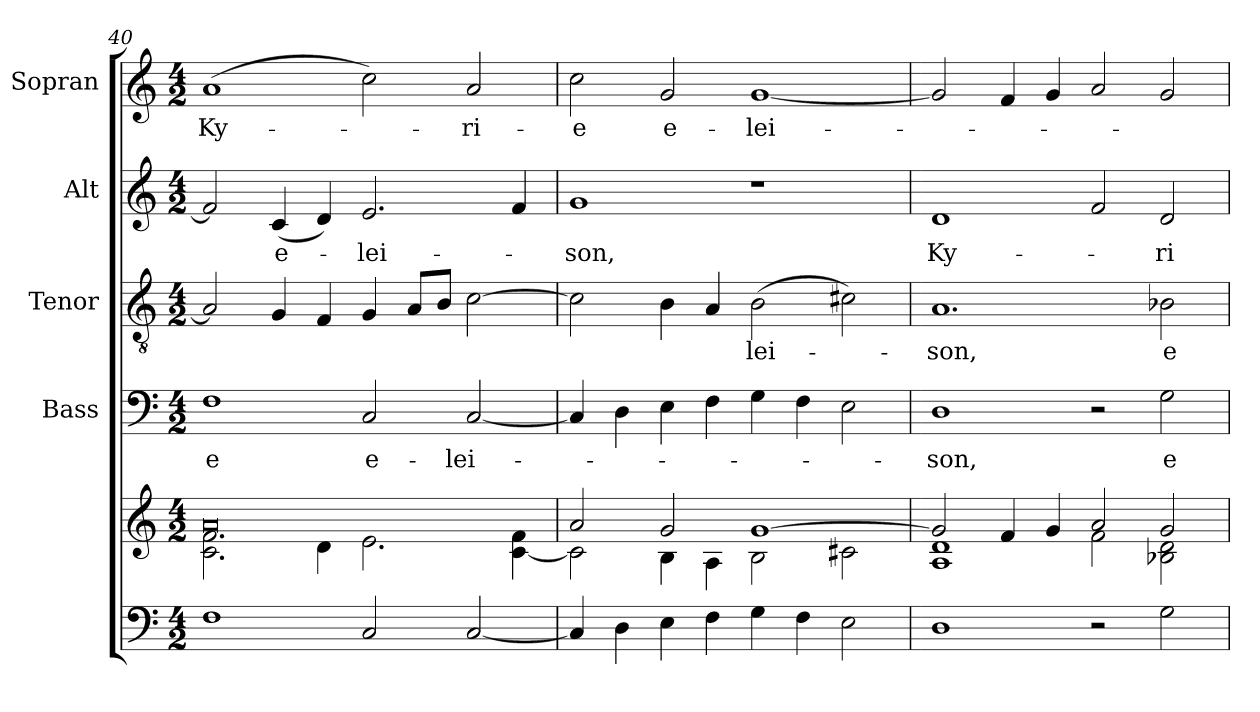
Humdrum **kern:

**kern	**kern	**kern	**text	**kern	**text	**kern	**text	**kern	**text
*part5	*part5	*part4	*part4	*part3	*part3	*part2	*part2	*part1	*part1
*staff6	*staff5	*staff4	*staff4	*staff3	*staff3	*staff2	*staff2	*staff1	*staff1
*	*	*I"Bass	*	*I"Tenor	*	*I"Alt	*	*I"Sopran	*
*	*	*I'B.	*	*I'T.	*	*I'A.	*	*I'S.	*
!!LO:LB:g=z
*clefF4	*clefG2	*clefF4	*	*clefGv2	*	*clefG2	*	*clefG2	*
*k[]	*k[]	*k[]	*	*k[]	*	*k[]	*	*k[]	*
*C:	*C:	*C:	*	*C:	*	*C:	*	*C:	*
*M4/2	*M4/2	*M4/2	*	*M4/2	*	*M4/2	*	*M4/2	*
=40	=40	=40	=40	=40	=40	=40	=40	=40	=40
*	*^	*	*	*	*	*	*	*	*
!	!	!	!	!LO:LY:b	!	!	!	!	!	!LO:LY:b
1F	0a	2.c\ 2.f\	1F	-e	2A/]	.	2f/]	.	(>1a	Ky-
!	!	!	!	!	!	!	!	!LO:LY:b	!	!
.	.	.	.	.	4G/	.	(<4c/	e-	.	.
.	.	4d\	.	.	4F/	.	4d/)	.	.	.
!	!	!	!	!LO:LY:b	!	!	!	!LO:LY:b	!	!
2C/	.	2.e\	2C/	e-	4G/	.	2.e/	-lei-	2cc\)	.
.	.	.	.	.	8A/L	.	.	.	.	.
.	.	.	.	.	8B/J	.	.	.	.	.
!	!	!	!	!LO:LY:b	!	!	!	!	!	!LO:LY:b
[2C/	.	.	[2C/	-lei-	[2c\	.	.	.	2a/	-ri-
.	.	[<4c\ 4f\	.	.	.	.	4f/	.	.	.
=41	=41	=41	=41	=41	=41	=41	=41	=41	=41	=41
!	!	!	!	!	!	!	!	!LO:LY:b	!	!LO:LY:b
4C/]	2a/	2c\]	4C/]	.	2c\]	.	1g	-son,	2cc\	-e
4D\	.	.	4D\	.	.	.	.	.	.	.
!	!	!	!	!	!	!	!	!	!	!LO:LY:b
4E\	2g/	4B\	4E\	.	4B\	.	.	.	2g/	e-
4F\	.	4A\	4F\	.	4A/	.	.	.	.	.
!	!	!	!	!	!	!LO:LY:b	!	!	!	!LO:LY:b
4G\	[>1g	2B\	4G\	.	(>2B\	-lei-	1r	.	[1g	-lei-
4F\	.	.	4F\	.	.	.	.	.	.	.
2E\	.	2c#X\	2E\	.	2c#X\)	.	.	.	.	.
=42	=42	=42	=42	=42	=42	=42	=42	=42	=42	=42
!	!	!	!	!LO:LY:b	!	!LO:LY:b	!	!LO:LY:b	!	!
1D	2g/]	1A 1d	1D	-son,	1.A	-son,	1d	Ky-	2g/]	.
.	4f/	.	.	.	.	.	.	.	4f/	.
.	4g/	.	.	.	.	.	.	.	4g/	.
2r	2a/	2f\	2r	.	.	.	2f/	.	2a/	.
!	!	!	!	!LO:LY:b	!	!LO:LY:b	!	!LO:LY:b	!	!
2G\	2g/	2B-X\ 2d\	2G\	e-	2B-X\	e-	2d/	-ri-	2g/	.
*	*v	*v	*	*	*	*	*	*	*	*
=	=	=	=	=	=	=	=	=	=
*-	*-	*-	*-	*-	*-	*-	*-	*-	*-
